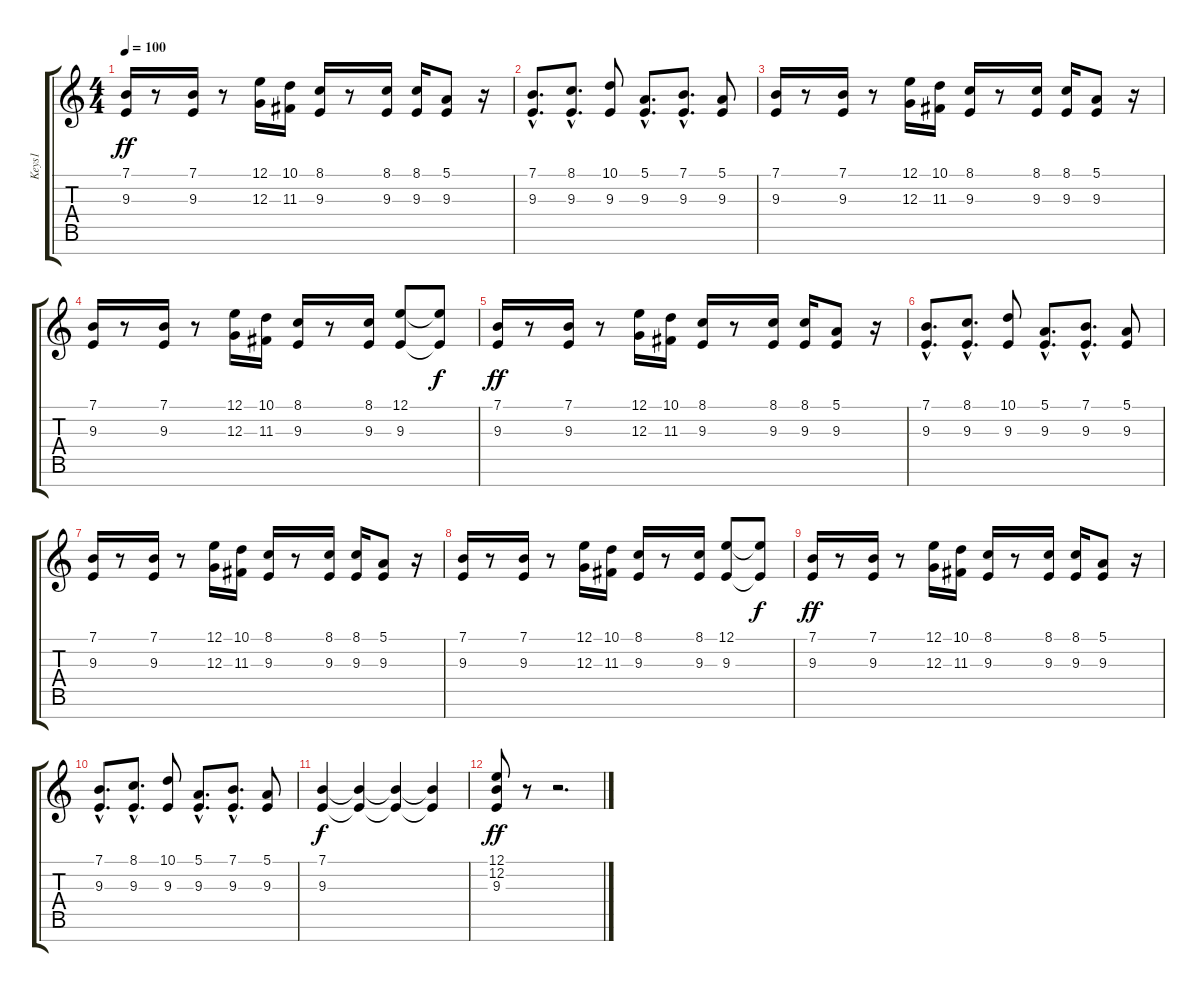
\track ("Keys1" "Keys1") {instrument synthstrings1}
\staff {score tabs}
\tuning (E4 B3 G3 D3 A2 E2 B1) {hide}
\ts (4 4)
\tempo 100
\clef g2
\ks c
(7.1 9.3).16{dy ff} r.8 (7.1 9.3).16 r.8 (12.1 12.3).16 (10.1 11.3).16 (8.1 9.3).16 r.8 (8.1 9.3).16 (8.1 9.3).16 (5.1 9.3).8 r.16 |
(7.1{hac} 9.3{hac}).8{d} (8.1{hac} 9.3{hac}).8{d} (10.1 9.3).8 (5.1{hac} 9.3{hac}).8{d} (7.1{hac} 9.3{hac}).8{d} (5.1 9.3).8 |
(7.1 9.3).16{instrument stringensemble1} r.8 (7.1 9.3).16 r.8 (12.1 12.3).16 (10.1 11.3).16 (8.1 9.3).16 r.8 (8.1 9.3).16 (8.1 9.3).16 (5.1 9.3).8 r.16 |
(7.1 9.3).16 r.8 (7.1 9.3).16 r.8 (12.1 12.3).16 (10.1 11.3).16 (8.1 9.3).16 r.8 (8.1 9.3).16 (12.1 9.3).8 (12.1{t} 9.3{t}).8{dy f} |
(7.1 9.3).16{dy ff} r.8 (7.1 9.3).16 r.8 (12.1 12.3).16 (10.1 11.3).16 (8.1 9.3).16 r.8 (8.1 9.3).16 (8.1 9.3).16 (5.1 9.3).8 r.16 |
(7.1{hac} 9.3{hac}).8{d} (8.1{hac} 9.3{hac}).8{d} (10.1 9.3).8 (5.1{hac} 9.3{hac}).8{d} (7.1{hac} 9.3{hac}).8{d} (5.1 9.3).8 |
(7.1 9.3).16{instrument stringensemble1} r.8 (7.1 9.3).16 r.8 (12.1 12.3).16 (10.1 11.3).16 (8.1 9.3).16 r.8 (8.1 9.3).16 (8.1 9.3).16 (5.1 9.3).8 r.16 |
(7.1 9.3).16 r.8 (7.1 9.3).16 r.8 (12.1 12.3).16 (10.1 11.3).16 (8.1 9.3).16 r.8 (8.1 9.3).16 (12.1 9.3).8 (12.1{t} 9.3{t}).8{dy f} |
(7.1 9.3).16{dy ff} r.8 (7.1 9.3).16 r.8 (12.1 12.3).16 (10.1 11.3).16 (8.1 9.3).16 r.8 (8.1 9.3).16 (8.1 9.3).16 (5.1 9.3).8 r.16 |
(7.1{hac} 9.3{hac}).8{d} (8.1{hac} 9.3{hac}).8{d} (10.1 9.3).8 (5.1{hac} 9.3{hac}).8{d} (7.1{hac} 9.3{hac}).8{d} (5.1 9.3).8 |
(7.1 9.3).4{dy f} (7.1{t} 9.3{t}).4 (7.1{t} 9.3{t}).4 (7.1{t} 9.3{t}).4 |
(12.1 12.2 9.3).8{dy ff} r.8 r.2{d}
